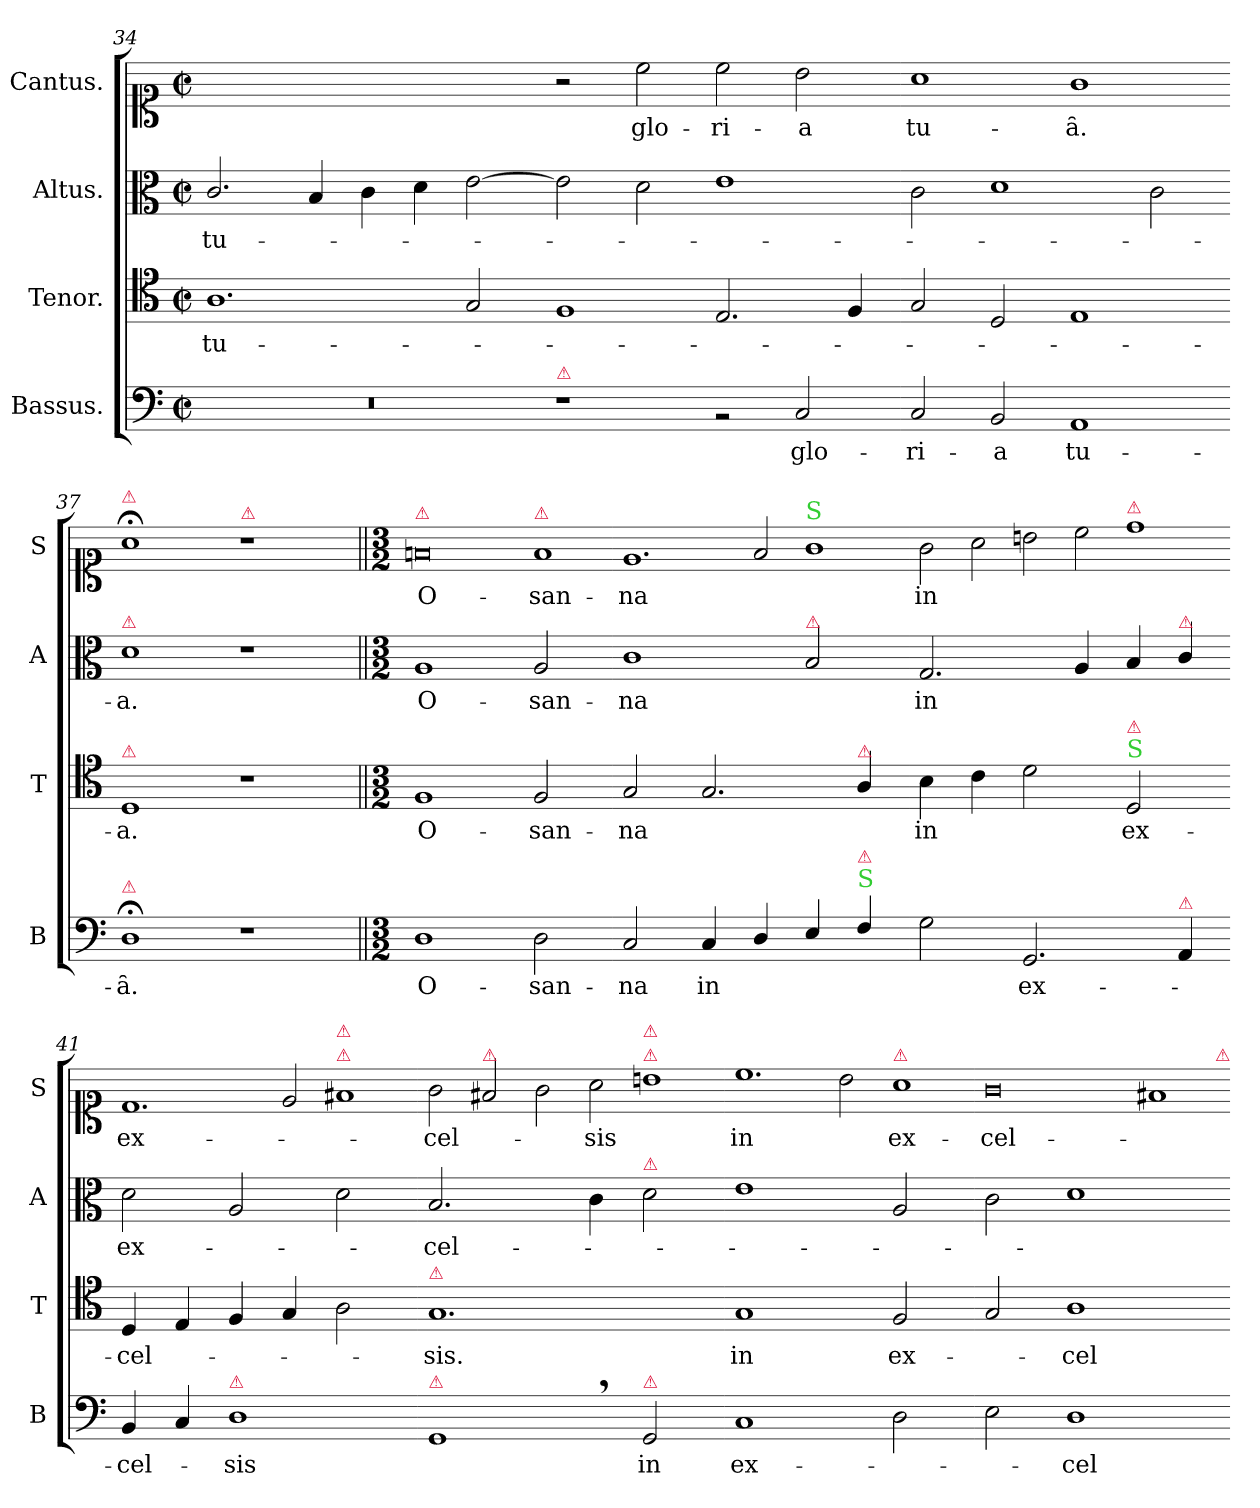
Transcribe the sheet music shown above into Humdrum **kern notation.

**kern	**text	**kern	**text	**kern	**text	**kern	**text
*part4	*part4	*part3	*part3	*part2	*part2	*part1	*part1
*staff4	*staff4	*staff3	*staff3	*staff2	*staff2	*staff1	*staff1
*I"Bassus.	*	*I"Tenor.	*	*I"Altus.	*	*I"Cantus.	*
*I'B	*	*I'T	*	*I'A	*	*I'S	*
*clefF4	*	*clefC4	*	*clefC3	*	*clefC1	*
*k[]	*	*k[]	*	*k[]	*	*k[]	*
*M2/1	*	*M2/1	*	*M2/1	*	*M2/1	*
*met(c|)	*	*met(c|)	*	*met(c|)	*	*met(c|)	*
=34	=34	=34	=34	=34	=34	=34	=34
0r	.	1.A\	tu-	2.c/	tu-	0ryy	.
.	.	.	.	4B/	.	.	.
.	.	.	.	4c\	.	.	.
.	.	.	.	4d\	.	.	.
.	.	2G/	.	[2e\	.	.	.
=35-	=35-	=35-	=35-	=35-	=35-	=35-	=35-
!LO:TX:a:color=crimson:t=⚠	!	!	!	!	!	!	!
1r	.	1F/	.	2e\]	.	2r	.
.	.	.	.	2d\	.	2cc\	glo-
2rBB	.	2.E/	.	1e\	.	2cc\	-ri-
2C/	glo-	.	.	.	.	2b\	-a
.	.	4F/	.	.	.	.	.
=36-	=36-	=36-	=36-	=36-	=36-	=36-	=36-
2C/	-ri-	2G/	.	2c\	.	1a\	tu-
2BB/	-a	2D/	.	1d\	.	.	.
1AA/	tu-	1E/	.	.	.	1g\	-ȃ.
.	.	.	.	2c\	.	.	.
=37-	=37-	=37-	=37-	=37-	=37-	=37-	=37-
!	!	!	!	!	!	!LO:TX:a:color=crimson:t=⚠	!
!	!	!	!	!LO:TX:a:color=crimson:t=⚠	!	!	!
!	!	!LO:TX:a:color=crimson:t=⚠	!	!	!	!	!
!LO:TX:a:color=crimson:t=⚠	!	!	!	!	!	!	!
1D;<\	-ȃ.	1D/	-a.	1d\	-a.	1a;<\	.
!	!	!	!	!	!	!LO:TX:a:color=crimson:t=⚠	!
1r	.	1r	.	1r	.	1r	.
=38||	=38||	=38||	=38||	=38||	=38||	=38||	=38||
*M3/2	*	*M3/2	*	*M3/2	*	*M3/2	*
!	!	!	!	!	!	!LO:TX:a:color=crimson:t=⚠	!
!	!	!	!	!	!	!LO:N:vis=0	!
1D\	O-	1F/	O-	1A/	O-	1fn/	O-
!	!	!	!	!	!	!LO:TX:a:color=crimson:t=⚠	!
!	!	!	!	!	!	!LO:N:vis=1	!
2D\	-san-	2F/	-san-	2A/	-san-	2f/	-san-
=39-	=39-	=39-	=39-	=39-	=39-	=39-	=39-
!	!	!	!	!	!	!LO:N:vis=1.	!
2C/	-na	2G/	-na	1c\	-na	2.e/	-na
4C/	in	2.G/	.	.	.	.	.
!	!	!	!	!	!	!LO:N:vis=2	!
4D/	.	.	.	.	.	4f/	.
!	!	!	!	!	!	!LO:TX:a:color=limegreen:t=S	!
!	!	!	!	!LO:TX:a:color=crimson:t=⚠	!	!	!
!	!	!	!	!	!	!LO:N:vis=1	!
4E/	.	.	.	2B/	.	2g\	.
!	!	!LO:TX:a:color=crimson:t=⚠	!	!	!	!	!
!LO:TX:a:color=limegreen:t=S	!	!	!	!	!	!	!
!LO:TX:a:color=crimson:t=⚠	!	!	!	!	!	!	!
4F/	.	4A/	.	.	.	.	.
=40-	=40-	=40-	=40-	=40-	=40-	=40-	=40-
!	!	!	!	!	!	!LO:N:vis=2	!
2G\	.	4B\	in	2.G/	in	4g\	in
!	!	!	!	!	!	!LO:N:vis=2	!
.	.	4c\	.	.	.	4a\	.
!	!	!	!	!	!	!LO:N:vis=2	!
2.GG/	ex-	2d\	.	.	.	4bn\	.
!	!	!	!	!	!	!LO:N:vis=2	!
.	.	.	.	4A/	.	4cc\	.
!	!	!	!	!	!	!LO:TX:a:color=crimson:t=⚠	!
!	!	!LO:TX:a:color=limegreen:t=S	!	!	!	!	!
!	!	!LO:TX:a:color=crimson:t=⚠	!	!	!	!	!
!	!	!	!	!	!	!LO:N:vis=1	!
.	.	2D/	ex-	4B/	.	2dd\	.
!	!	!	!	!LO:TX:a:color=crimson:t=⚠	!	!	!
!LO:TX:a:color=crimson:t=⚠	!	!	!	!	!	!	!
4AA/	.	.	.	4c/	.	.	.
=41-	=41-	=41-	=41-	=41-	=41-	=41-	=41-
!	!	!	!	!	!	!LO:N:vis=1.	!
4BB/	-cel-	4D/	-cel-	2d\	ex-	2.d/	ex-
4C/	.	4E/	.	.	.	.	.
!LO:TX:a:color=crimson:t=⚠	!	!	!	!	!	!	!
1D\	-sis	4F/	.	2A/	.	.	.
!	!	!	!	!	!	!LO:N:vis=2	!
.	.	4G/	.	.	.	4e/	.
!	!	!	!	!	!	!LO:TX:a:color=crimson:t=⚠	!
!	!	!	!	!	!	!LO:TX:a:color=crimson:t=⚠	!
!	!	!	!	!	!	!LO:N:vis=1	!
.	.	2A\	.	2d\	.	2f#X/	.
=42-	=42-	=42-	=42-	=42-	=42-	=42-	=42-
!	!	!LO:TX:a:color=crimson:t=⚠	!	!	!	!	!
!LO:TX:a:color=crimson:t=⚠	!	!	!	!	!	!	!
!	!	!	!	!	!	!LO:N:vis=2	!
1GG,</	.	1.G/	-sis.	2.B/	-cel-	4g\	-cel-
!	!	!	!	!	!	!LO:TX:a:color=crimson:t=⚠	!
!	!	!	!	!	!	!LO:N:vis=2	!
.	.	.	.	.	.	4f#X/	.
!	!	!	!	!	!	!LO:N:vis=2	!
.	.	.	.	.	.	4g\	.
!	!	!	!	!	!	!LO:N:vis=2	!
.	.	.	.	4c\	.	4a\	-sis
!	!	!	!	!	!	!LO:TX:a:color=crimson:t=⚠	!
!	!	!	!	!	!	!LO:TX:a:color=crimson:t=⚠	!
!	!	!	!	!LO:TX:a:color=crimson:t=⚠	!	!	!
!LO:TX:a:color=crimson:t=⚠	!	!	!	!	!	!	!
!	!	!	!	!	!	!LO:N:vis=1	!
2GG/	in	.	.	2d\	.	2bn\	.
=43-	=43-	=43-	=43-	=43-	=43-	=43-	=43-
!	!	!	!	!	!	!LO:N:vis=1.	!
1C/	ex-	1G/	in	1e\	.	2.cc\	in
!	!	!	!	!	!	!LO:N:vis=2	!
.	.	.	.	.	.	4b\	.
!	!	!	!	!	!	!LO:TX:a:color=crimson:t=⚠	!
!	!	!	!	!	!	!LO:N:vis=1	!
2D\	.	2F/	ex-	2A/	.	2a\	ex-
=44-	=44-	=44-	=44-	=44-	=44-	=44-	=44-
!	!	!	!	!	!	!LO:N:vis=0	!
2E\	.	2G/	.	2c\	.	1g\	-cel-
1D\	-cel-	1A\	-cel-	1d\	.	.	.
!	!	!	!	!	!	!LO:N:vis=1	!
.	.	.	.	.	.	2f#X/	.
!	!	!	!	!	!	!LO:TX:a:color=crimson:t=⚠	!
=-	=-	=-	=-	=-	=-	=-	=-
*-	*-	*-	*-	*-	*-	*-	*-
